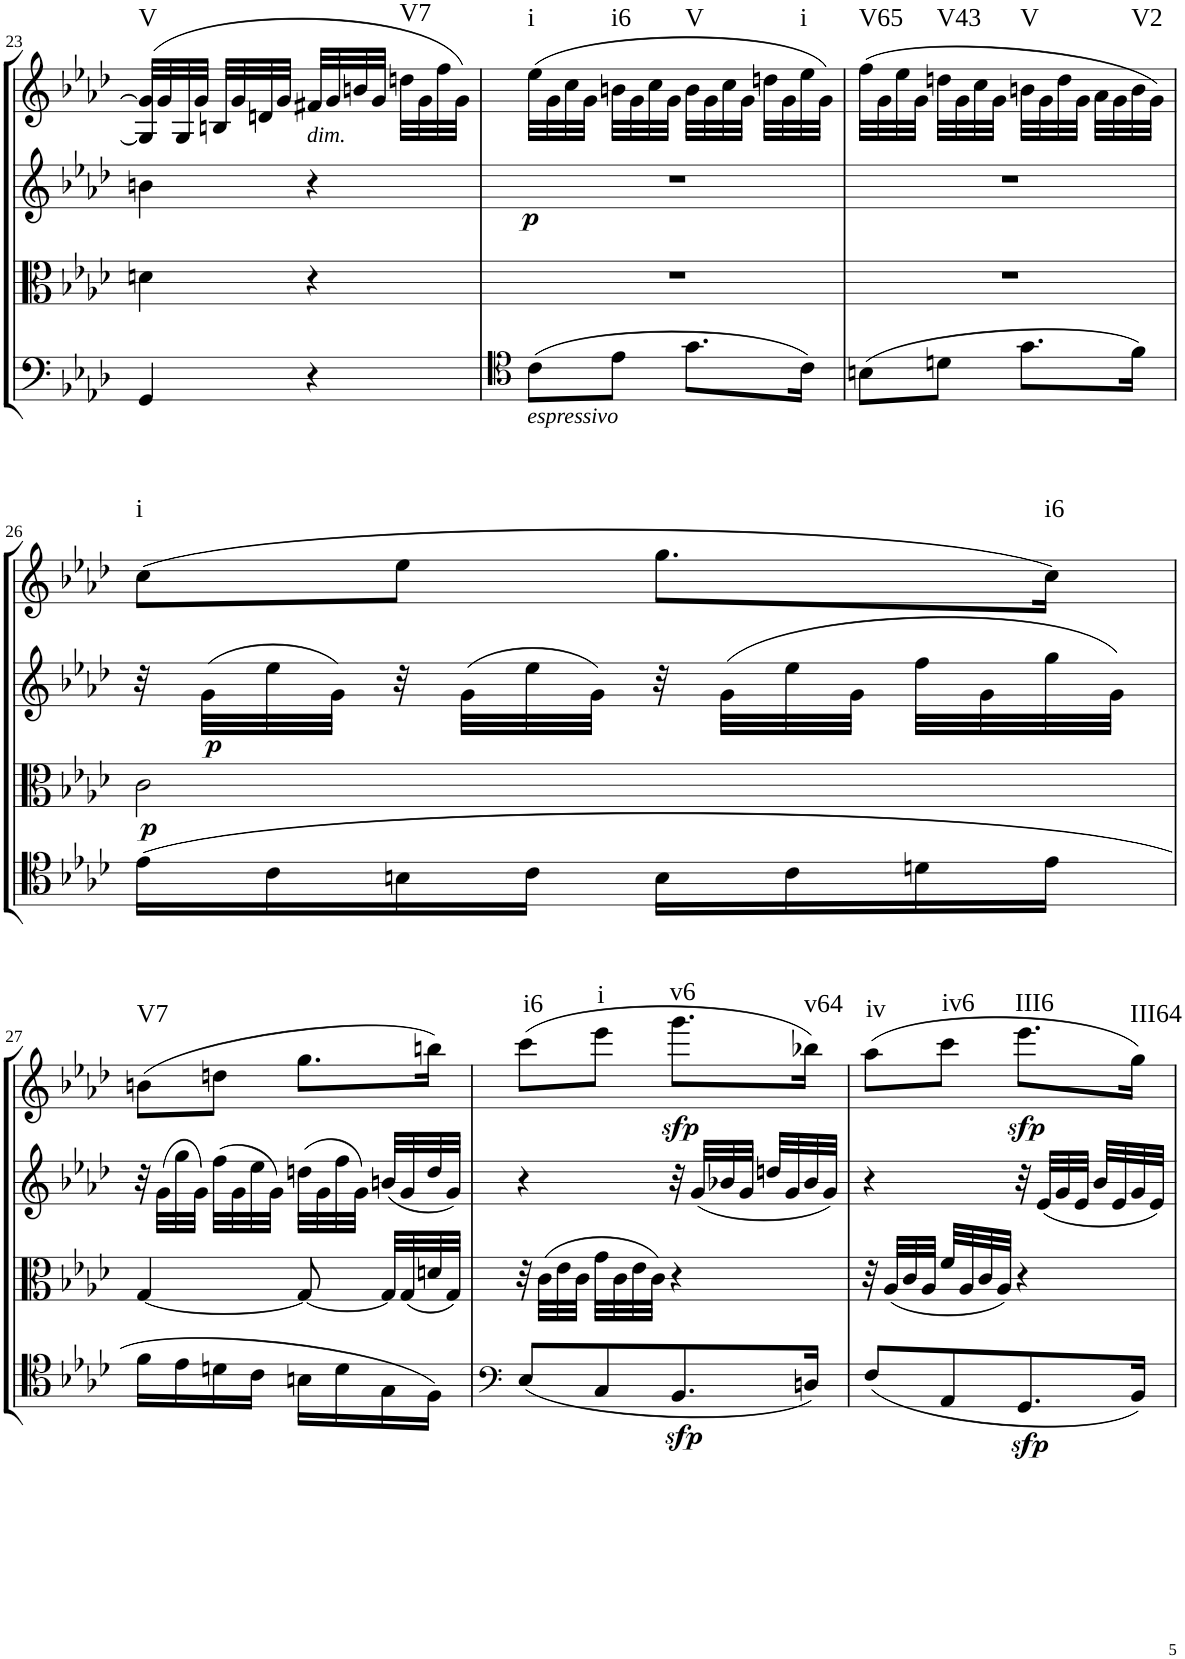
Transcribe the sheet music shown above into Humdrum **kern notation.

**kern	**dynam	**kern	**dynam	**kern	**dynam	**kern	**dynam	**harte
*part4	*part4	*part3	*part3	*part2	*part2	*part1	*part1	*part1
*staff4	*staff4	*staff3	*staff3	*staff2	*staff2	*staff1	*staff1	*
*I"Cello	*	*I"Viola	*	*I"2nd Violin	*	*I"1st Violin	*	*
*	*	*I'Vla	*	*I'Vln	*	*I'Vln	*	*
!!LO:PB:g=z
*clefF4	*	*clefC3	*	*clefG2	*	*clefG2	*	*
*k[b-e-a-d-]	*	*k[b-e-a-d-]	*	*k[b-e-a-d-]	*	*k[b-e-a-d-]	*	*
*f:	*	*f:	*	*f:	*	*f:	*	*
*M2/4	*	*M2/4	*	*M2/4	*	*M2/4	*	*
=23	=23	=23	=23	=23	=23	=23	=23	=23
!	!	!	!	!	!	!	!	!LO:H:kt=V
4GG/	.	4dn\	.	4bn\	.	(32G/] 32g/]LLL	.	N
.	.	.	.	.	.	32g/	.	.
.	.	.	.	.	.	32G/	.	.
.	.	.	.	.	.	32g/JJJ	.	.
.	.	.	.	.	.	32Bn/LLL	.	.
.	.	.	.	.	.	32g/	.	.
.	.	.	.	.	.	32dn/	.	.
.	.	.	.	.	.	32g/JJJ	.	.
!	!	!	!	!LO:TX:a:i:t=dim.	!	!	!	!
4r	.	4r	.	4r	.	32f#X/LLL	.	.
.	.	.	.	.	.	32g/	.	.
.	.	.	.	.	.	32bn/	.	.
.	.	.	.	.	.	32g/JJJ	.	.
!	!	!	!	!	!	!	!	!LO:H:kt=V7
.	.	.	.	.	.	32ddn\LLL	.	N
.	.	.	.	.	.	32g\	.	.
.	.	.	.	.	.	32ff\	.	.
.	.	.	.	.	.	32g\JJJ)	.	.
=24	=24	=24	=24	=24	=24	=24	=24	=24
*clefC4	*	*	*	*	*	*	*	*
!LO:TX:b:i:t=espressivo	!	!	!	!	!	!	!	!
!	!	!	!	!	!LO:DY:b	!	!	!LO:H:kt=i
(8c\L	.	2r	.	2r	p	(32ee-\LLL	.	N
.	.	.	.	.	.	32g\	.	.
.	.	.	.	.	.	32cc\	.	.
.	.	.	.	.	.	32g\JJJ	.	.
!	!	!	!	!	!	!	!	!LO:H:kt=i6
8e-\J	.	.	.	.	.	32bn\LLL	.	N
.	.	.	.	.	.	32g\	.	.
.	.	.	.	.	.	32cc\	.	.
.	.	.	.	.	.	32g\JJJ	.	.
!	!	!	!	!	!	!	!	!LO:H:kt=V
8.g\L	.	.	.	.	.	32b\LLL	.	N
.	.	.	.	.	.	32g\	.	.
.	.	.	.	.	.	32cc\	.	.
.	.	.	.	.	.	32g\JJJ	.	.
.	.	.	.	.	.	32ddn\LLL	.	.
.	.	.	.	.	.	32g\	.	.
!	!	!	!	!	!	!	!	!LO:H:kt=i
16c\Jk)	.	.	.	.	.	32ee-\	.	N
.	.	.	.	.	.	32g\JJJ)	.	.
=25	=25	=25	=25	=25	=25	=25	=25	=25
!	!	!	!	!	!	!	!	!LO:H:kt=V65
(8Bn\L	.	2r	.	2r	.	(32ff\LLL	.	N
.	.	.	.	.	.	32g\	.	.
.	.	.	.	.	.	32ee-\	.	.
.	.	.	.	.	.	32g\JJJ	.	.
!	!	!	!	!	!	!	!	!LO:H:kt=V43
8dn\J	.	.	.	.	.	32ddn\LLL	.	N
.	.	.	.	.	.	32g\	.	.
.	.	.	.	.	.	32cc\	.	.
.	.	.	.	.	.	32g\JJJ	.	.
!	!	!	!	!	!	!	!	!LO:H:kt=V
8.g\L	.	.	.	.	.	32bn\LLL	.	N
.	.	.	.	.	.	32g\	.	.
.	.	.	.	.	.	32dd\	.	.
.	.	.	.	.	.	32g\JJJ	.	.
.	.	.	.	.	.	32a-\LLL	.	.
.	.	.	.	.	.	32g\	.	.
!	!	!	!	!	!	!	!	!LO:H:kt=V2
16f\Jk)	.	.	.	.	.	32b\	.	N
.	.	.	.	.	.	32g\JJJ)	.	.
!!LO:LB:g=z
=26	=26	=26	=26	=26	=26	=26	=26	=26
!	!	!	!LO:DY:b	!	!	!	!	!LO:H:kt=i
(16e-\LL	.	2c\	p	32r	.	(8cc\L	.	N
!	!	!	!	!	!LO:DY:b	!	!	!
.	.	.	.	(32g\LLL	p	.	.	.
16c\	.	.	.	32ee-\	.	.	.	.
.	.	.	.	32g\JJJ)	.	.	.	.
16Bn\	.	.	.	32r	.	8ee-\J	.	.
.	.	.	.	(32g\LLL	.	.	.	.
16c\JJ	.	.	.	32ee-\	.	.	.	.
.	.	.	.	32g\JJJ)	.	.	.	.
16B\LL	.	.	.	32r	.	8.gg\L	.	.
.	.	.	.	(32g\LLL	.	.	.	.
16c\	.	.	.	32ee-\	.	.	.	.
.	.	.	.	32g\JJJ	.	.	.	.
16dn\	.	.	.	32ff\LLL	.	.	.	.
.	.	.	.	32g\	.	.	.	.
!	!	!	!	!	!	!	!	!LO:H:kt=i6
16e-\JJ	.	.	.	32gg\	.	16cc\Jk)	.	N
.	.	.	.	32g\JJJ)	.	.	.	.
!!LO:LB:g=z
=27	=27	=27	=27	=27	=27	=27	=27	=27
!	!	!	!	!	!	!	!	!LO:H:kt=V7
16f\LL	.	[4G/	.	32r	.	(8bn\L	.	N
.	.	.	.	(32g\LLL	.	.	.	.
16e-\	.	.	.	32gg\	.	.	.	.
.	.	.	.	32g\JJJ)	.	.	.	.
16dn\	.	.	.	(32ff\LLL	.	8ddn\J	.	.
.	.	.	.	32g\	.	.	.	.
16c\JJ	.	.	.	32ee-\	.	.	.	.
.	.	.	.	32g\JJJ)	.	.	.	.
16Bn\LL	.	8G/_	.	(32ddn\LLL	.	8.gg\L	.	.
.	.	.	.	32g\	.	.	.	.
16d\	.	.	.	32ff\	.	.	.	.
.	.	.	.	32g\JJJ)	.	.	.	.
16G\	.	32G/LLL]	.	(32bn/LLL	.	.	.	.
.	.	(32G/	.	32g/	.	.	.	.
16F\JJ)	.	32dn/	.	32dd/	.	16bbn\Jk)	.	.
.	.	32G/JJJ)	.	32g/JJJ)	.	.	.	.
=28	=28	=28	=28	=28	=28	=28	=28	=28
*clefF4	*	*	*	*	*	*	*	*
!	!	!	!	!	!	!	!	!LO:H:kt=i6
(8E-/L	.	32r	.	4r	.	(8ccc\L	.	N
.	.	(32c\LLL	.	.	.	.	.	.
.	.	32e-\	.	.	.	.	.	.
.	.	32c\JJJ	.	.	.	.	.	.
!	!	!	!	!	!	!	!	!LO:H:kt=i
8C/	.	32g\LLL	.	.	.	8eee-\J	.	N
.	.	32c\	.	.	.	.	.	.
.	.	32e-\	.	.	.	.	.	.
.	.	32c\JJJ)	.	.	.	.	.	.
!	!LO:DY:b	!	!	!	!	!	!LO:DY:b	!LO:H:kt=v6
8.BB-/	sfp	4r	.	32r	.	8.ggg\L	sfp	N
.	.	.	.	(32g/LLL	.	.	.	.
.	.	.	.	32b-X/	.	.	.	.
.	.	.	.	32g/JJJ	.	.	.	.
.	.	.	.	32ddn/LLL	.	.	.	.
.	.	.	.	32g/	.	.	.	.
!	!	!	!	!	!	!	!	!LO:H:kt=v64
16Dn/Jk)	.	.	.	32b-/	.	16bb-X\Jk)	.	N
.	.	.	.	32g/JJJ)	.	.	.	.
=29	=29	=29	=29	=29	=29	=29	=29	=29
!	!	!	!	!	!	!	!	!LO:H:kt=iv
(8F/L	.	32r	.	4r	.	(8aa-\L	.	N
.	.	(32A-/LLL	.	.	.	.	.	.
.	.	32c/	.	.	.	.	.	.
.	.	32A-/JJJ	.	.	.	.	.	.
!	!	!	!	!	!	!	!	!LO:H:kt=iv6
8AA-/	.	32f/LLL	.	.	.	8ccc\J	.	N
.	.	32A-/	.	.	.	.	.	.
.	.	32c/	.	.	.	.	.	.
.	.	32A-/JJJ)	.	.	.	.	.	.
!	!LO:DY:b	!	!	!	!	!	!LO:DY:b	!LO:H:kt=III6
8.GG/	sfp	4r	.	32r	.	8.eee-\L	sfp	N
.	.	.	.	(32e-/LLL	.	.	.	.
.	.	.	.	32g/	.	.	.	.
.	.	.	.	32e-/JJJ	.	.	.	.
.	.	.	.	32b-/LLL	.	.	.	.
.	.	.	.	32e-/	.	.	.	.
!	!	!	!	!	!	!	!	!LO:H:kt=III64
16BB-/Jk)	.	.	.	32g/	.	16gg\Jk)	.	N
.	.	.	.	32e-/JJJ)	.	.	.	.
=	=	=	=	=	=	=	=	=
*-	*-	*-	*-	*-	*-	*-	*-	*-
